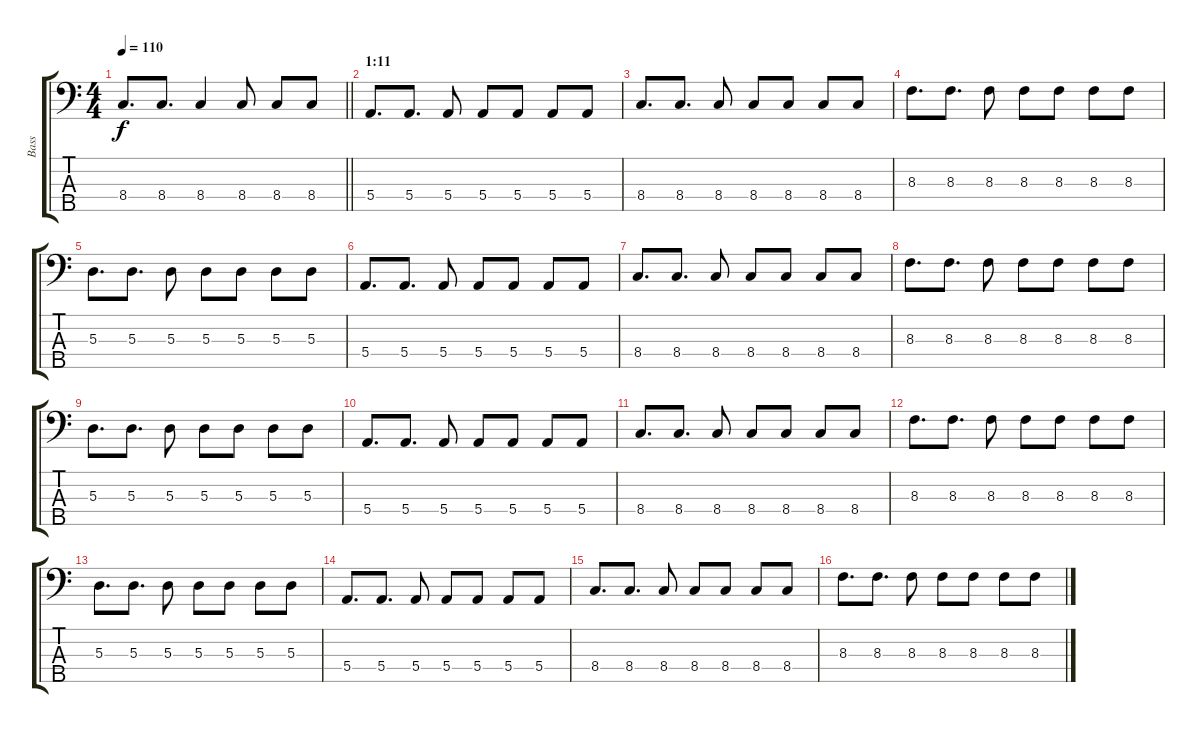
\track ("Bass" "Bass") {instrument electricbassfinger}
\staff {score tabs}
\tuning (G2 D2 A1 E1 B0) {hide}
\ts (4 4)
\tempo 110
\clef f4
\barLineRight lightlight
\ks c
8.4.8{d dy f} 8.4.8{d} 8.4.4 8.4.8 8.4.8 8.4.8 |
\section ("" "1:11")
5.4.8{d} 5.4.8{d} 5.4.8 5.4.8 5.4.8 5.4.8 5.4.8 |
8.4.8{d} 8.4.8{d} 8.4.8 8.4.8 8.4.8 8.4.8 8.4.8 |
8.3.8{d} 8.3.8{d} 8.3.8 8.3.8 8.3.8 8.3.8 8.3.8 |
5.3.8{d} 5.3.8{d} 5.3.8 5.3.8 5.3.8 5.3.8 5.3.8 |
5.4.8{d} 5.4.8{d} 5.4.8 5.4.8 5.4.8 5.4.8 5.4.8 |
8.4.8{d} 8.4.8{d} 8.4.8 8.4.8 8.4.8 8.4.8 8.4.8 |
8.3.8{d} 8.3.8{d} 8.3.8 8.3.8 8.3.8 8.3.8 8.3.8 |
5.3.8{d} 5.3.8{d} 5.3.8 5.3.8 5.3.8 5.3.8 5.3.8 |
5.4.8{d} 5.4.8{d} 5.4.8 5.4.8 5.4.8 5.4.8 5.4.8 |
8.4.8{d} 8.4.8{d} 8.4.8 8.4.8 8.4.8 8.4.8 8.4.8 |
8.3.8{d} 8.3.8{d} 8.3.8 8.3.8 8.3.8 8.3.8 8.3.8 |
5.3.8{d} 5.3.8{d} 5.3.8 5.3.8 5.3.8 5.3.8 5.3.8 |
5.4.8{d} 5.4.8{d} 5.4.8 5.4.8 5.4.8 5.4.8 5.4.8 |
8.4.8{d} 8.4.8{d} 8.4.8 8.4.8 8.4.8 8.4.8 8.4.8 |
8.3.8{d} 8.3.8{d} 8.3.8 8.3.8 8.3.8 8.3.8 8.3.8
